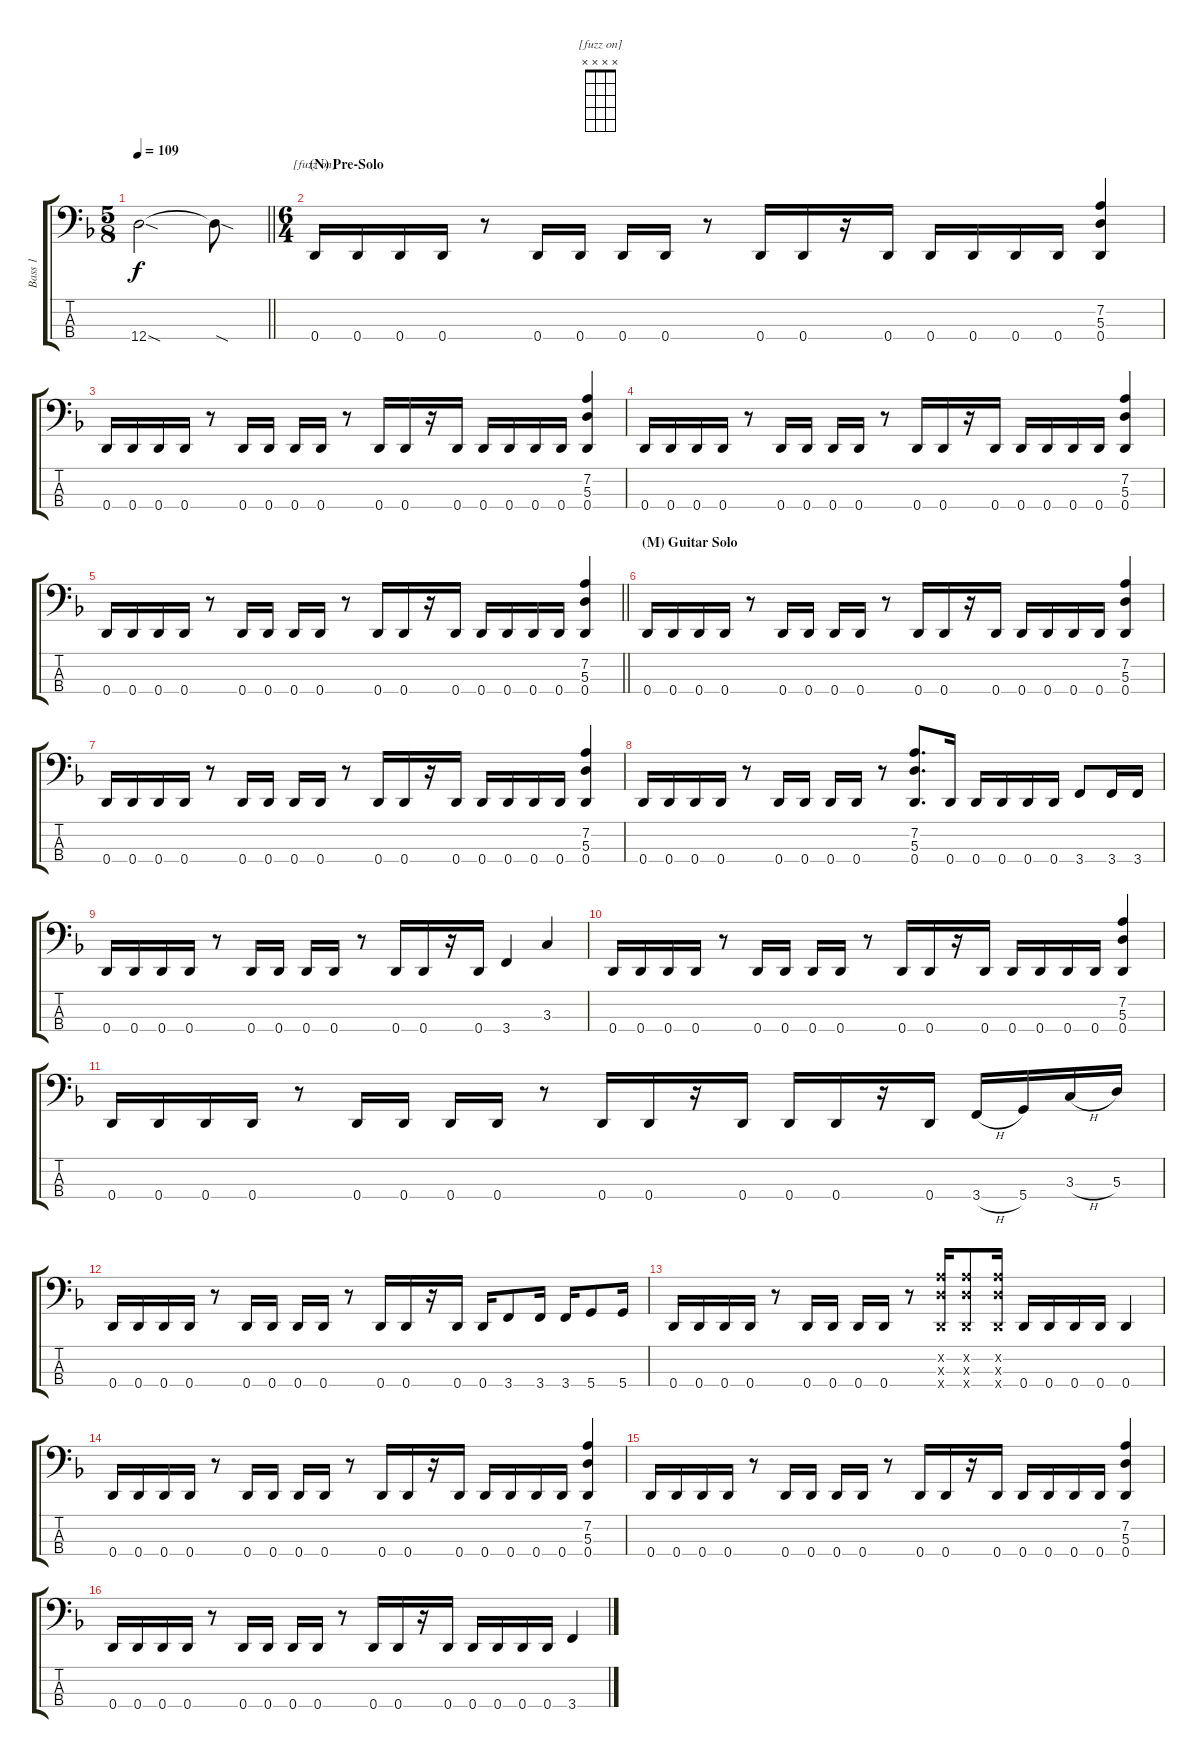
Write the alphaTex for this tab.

\track ("Bass 1" "Bass 1") {instrument electricbasspick}
\staff {score tabs}
\tuning (G2 D2 A1 D1) {hide}
\chord ("[fuzz on]" x x x x)
\ts (5 8)
\tempo 109
\clef f4
\barLineRight lightlight
\ks dminor
12.4{sod}.2{dy f} 12.4{sod t}.8 |
\ts (6 4)
\section ("" "(N) Pre-Solo")
0.4.16{ch "[fuzz on]"} 0.4.16 0.4.16 0.4.16 r.8 0.4.16 0.4.16{beam split} 0.4.16 0.4.16 r.8 0.4.16 0.4.16 r.16 0.4.16{beam split} 0.4.16 0.4.16 0.4.16 0.4.16 (7.2 5.3 0.4).4 |
0.4.16 0.4.16 0.4.16 0.4.16 r.8 0.4.16 0.4.16{beam split} 0.4.16 0.4.16 r.8 0.4.16 0.4.16 r.16 0.4.16{beam split} 0.4.16 0.4.16 0.4.16 0.4.16 (7.2 5.3 0.4).4 |
0.4.16 0.4.16 0.4.16 0.4.16 r.8 0.4.16 0.4.16{beam split} 0.4.16 0.4.16 r.8 0.4.16 0.4.16 r.16 0.4.16{beam split} 0.4.16 0.4.16 0.4.16 0.4.16 (7.2 5.3 0.4).4 |
\barLineRight lightlight
0.4.16 0.4.16 0.4.16 0.4.16 r.8 0.4.16 0.4.16{beam split} 0.4.16 0.4.16 r.8 0.4.16 0.4.16 r.16 0.4.16{beam split} 0.4.16 0.4.16 0.4.16 0.4.16 (7.2 5.3 0.4).4 |
\section ("" "(M) Guitar Solo")
0.4.16 0.4.16 0.4.16 0.4.16 r.8 0.4.16 0.4.16{beam split} 0.4.16 0.4.16 r.8 0.4.16 0.4.16 r.16 0.4.16{beam split} 0.4.16 0.4.16 0.4.16 0.4.16 (7.2 5.3 0.4).4 |
0.4.16 0.4.16 0.4.16 0.4.16 r.8 0.4.16 0.4.16{beam split} 0.4.16 0.4.16 r.8 0.4.16 0.4.16 r.16 0.4.16{beam split} 0.4.16 0.4.16 0.4.16 0.4.16 (7.2 5.3 0.4).4 |
0.4.16 0.4.16 0.4.16 0.4.16 r.8 0.4.16 0.4.16{beam split} 0.4.16 0.4.16 r.8 (7.2 5.3 0.4).8{d} 0.4.16{beam split} 0.4.16 0.4.16 0.4.16 0.4.16{beam split} 3.4.8 3.4.16 3.4.16 |
0.4.16 0.4.16 0.4.16 0.4.16 r.8 0.4.16 0.4.16{beam split} 0.4.16 0.4.16 r.8 0.4.16 0.4.16 r.16 0.4.16 3.4.4 3.3.4 |
0.4.16 0.4.16 0.4.16 0.4.16 r.8 0.4.16 0.4.16{beam split} 0.4.16 0.4.16 r.8 0.4.16 0.4.16 r.16 0.4.16{beam split} 0.4.16 0.4.16 0.4.16 0.4.16 (7.2 5.3 0.4).4 |
0.4.16 0.4.16 0.4.16 0.4.16 r.8 0.4.16 0.4.16{beam split} 0.4.16 0.4.16 r.8 0.4.16 0.4.16 r.16 0.4.16{beam split} 0.4.16 0.4.16 r.16 0.4.16{beam split} 3.4{h}.16 5.4.16 3.3{h}.16 5.3.16 |
0.4.16 0.4.16 0.4.16 0.4.16 r.8 0.4.16 0.4.16{beam split} 0.4.16 0.4.16 r.8 0.4.16 0.4.16 r.16 0.4.16{beam split} 0.4.16 3.4.8 3.4.16{beam split} 3.4.16 5.4.8 5.4.16 |
0.4.16 0.4.16 0.4.16 0.4.16 r.8 0.4.16 0.4.16{beam split} 0.4.16 0.4.16 r.8 (7.2{x} 5.3{x} 0.4{x}).16 (7.2{x} 5.3{x} 0.4{x}).8 (7.2{x} 5.3{x} 0.4{x}).16{beam split} 0.4.16 0.4.16 0.4.16 0.4.16 0.4.4 |
0.4.16 0.4.16 0.4.16 0.4.16 r.8 0.4.16 0.4.16{beam split} 0.4.16 0.4.16 r.8 0.4.16 0.4.16 r.16 0.4.16{beam split} 0.4.16 0.4.16 0.4.16 0.4.16 (7.2 5.3 0.4).4 |
0.4.16 0.4.16 0.4.16 0.4.16 r.8 0.4.16 0.4.16{beam split} 0.4.16 0.4.16 r.8 0.4.16 0.4.16 r.16 0.4.16{beam split} 0.4.16 0.4.16 0.4.16 0.4.16 (7.2 5.3 0.4).4 |
0.4.16 0.4.16 0.4.16 0.4.16 r.8 0.4.16 0.4.16{beam split} 0.4.16 0.4.16 r.8 0.4.16 0.4.16 r.16 0.4.16{beam split} 0.4.16 0.4.16 0.4.16 0.4.16 3.4.4
